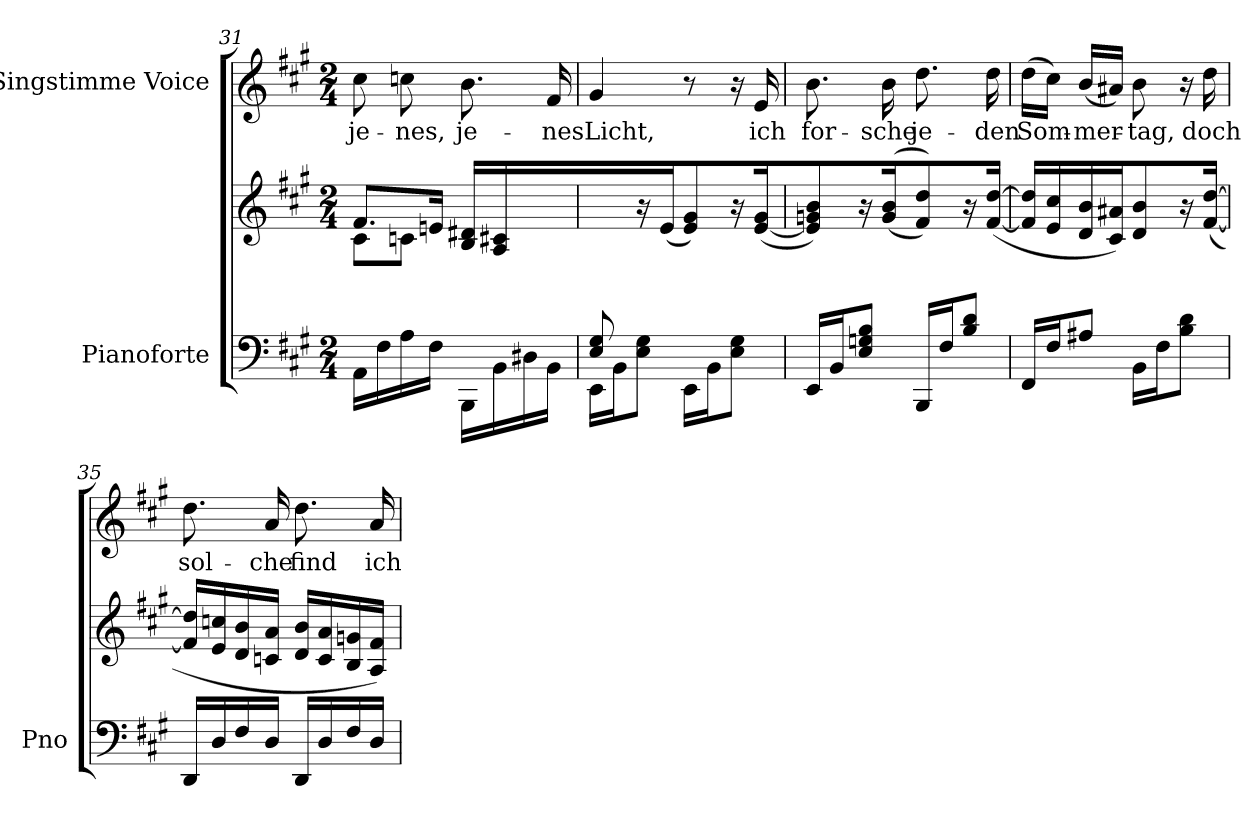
**kern	**kern	**kern	**text
*part2	*part2	*part1	*part1
*staff3	*staff2	*staff1	*staff1
*I"Pianoforte	*	*I"Singstimme Voice	*
*I'Pno	*	*	*
*clefF4	*clefG2	*clefG2	*
*k[f#c#g#]	*k[f#c#g#]	*k[f#c#g#]	*
*M2/4	*M2/4	*M2/4	*
=31	=31	=31	=31
*^	*^	*	*
!	!	!	!	!	!LO:LY:b
4.ryy	16AA\LL	8.f#/L	8c#\L	8cc#\	je-
.	16F#\	.	.	.	.
!	!	!	!	!	!LO:LY:b
.	16A\	.	8cn\J	8ccn\	-nes,
.	16F#\JJ	(>16en/Jk	.	.	.
!	!	!	!	!	!LO:LY:b
.	16BBB\LL	16B/ 16d#X/LL	8ryy	8.b\	je-
.	16BB\	16A/ 16c#X/	.	.	.
16G#/ 16B/	16D#X\	8ryy	8ryy	.	.
!	!	!	!	!	!LO:LY:b
16F#/ 16A/JJ)	16BB\JJ	.	.	16f#/	-nes
*	*	*v	*v	*	*
=32	=32	=32	=32	=32
!	!	!	!	!LO:LY:b
8E/ 8G#/	16EE\LL	8ryy	4g#/	Licht,
.	16BB\J	.	.	.
4.ryy	8E\ 8G#\J	16r	.	.
.	.	(16e/	.	.
.	16EE\LL	8e/ 8g#/)	8r	.
.	16BB\J	.	.	.
.	8E\ 8G#\J	16r	16r	.
!	!	!	!	!LO:LY:b
.	.	([16e/ 16g#/	16e/	ich
*v	*v	*	*	*
!!LO:LB:g=z
=33	=33	=33	=33
!	!	!	!LO:LY:b
16EE/LL	8e/] 8gn/ 8b/L)	8.b\	for-
16BB/J	.	.	.
8E/ 8Gn/ 8B/J	16r	.	.
!	!	!	!LO:LY:b
.	(>(16g/ 16b/JJ	16b\	-sche
!	!	!	!LO:LY:b
16BBB/LL	8f#/ 8dd/L))	8.dd\	je-
16F#/J	.	.	.
8B/ 8d/J	16r	.	.
!	!	!	!LO:LY:b
.	([16f#/ [16dd/JJ	16dd\	-den
=34	=34	=34	=34
!	!	!	!LO:LY:b
16FF#/LL	16f#/] 16dd/]LL	(16dd\LL	Som-
16F#/J	16e/ 16cc#/	16cc#\JJ)	.
!	!	!	!LO:LY:b
8A#X/J	16d/ 16b/	(16b/LL	-mer-
.	16c#/ 16a#X/JJ)	16a#X/JJ)	.
!	!	!	!LO:LY:b
16BB\LL	8d/ 8b/L	8b\	-tag,
16F#\J	.	.	.
8B\ 8d\J	16r	16r	.
!	!	!	!LO:LY:b
.	([16f#/ [16dd/JJ	16dd\	doch
=35	=35	=35	=35
!	!	!	!LO:LY:b
16DD/LL	16f#/] 16dd/]LL	8.dd\	sol-
16D/	16e/ 16ccn/	.	.
16F#/	16d/ 16b/	.	.
!	!	!	!LO:LY:b
16D/JJ	16cn/ 16a/JJ	16a/	-che
!	!	!	!LO:LY:b
16DD/LL	16d/ 16b/LL	8.dd\	find
16D/	16c/ 16a/	.	.
16F#/	16B/ 16gn/	.	.
!	!	!	!LO:LY:b
16D/JJ	16A/ 16f#/JJ)	16a/	ich
=	=	=	=
*-	*-	*-	*-
